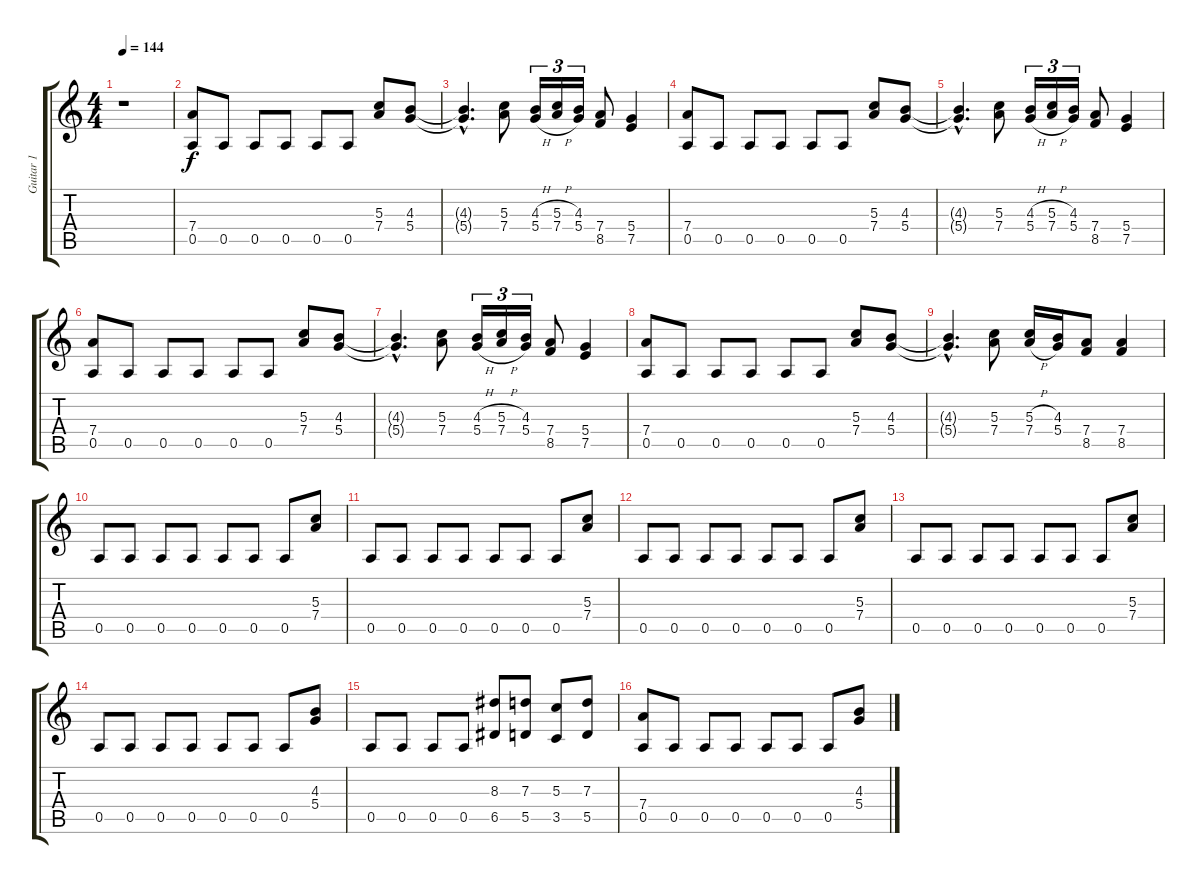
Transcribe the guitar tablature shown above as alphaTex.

\track ("Guitar 1" "Guitar 1") {instrument distortionguitar}
\staff {score tabs}
\tuning (E4 B3 G3 D3 A2 E2) {hide}
\ts (4 4)
\tempo 144
\clef g2
\ks c
r.1{dy f instrument distortionguitar} |
(7.4 0.5).8 0.5.8 0.5.8 0.5.8 0.5.8 0.5.8 (5.3 7.4).8 (4.3 5.4).8 |
(4.3{hac t} 5.4{hac t}).4{d} (5.3 7.4).8 (4.3{h} 5.4{h}).16{tu (3 2)} (5.3{h} 7.4{h}).16{tu (3 2)} (4.3 5.4).16{tu (3 2)} (7.4 8.5).8 (5.4 7.5).4 |
(7.4 0.5).8 0.5.8 0.5.8 0.5.8 0.5.8 0.5.8 (5.3 7.4).8 (4.3 5.4).8 |
(4.3{hac t} 5.4{hac t}).4{d} (5.3 7.4).8 (4.3{h} 5.4{h}).16{tu (3 2)} (5.3{h} 7.4{h}).16{tu (3 2)} (4.3 5.4).16{tu (3 2)} (7.4 8.5).8 (5.4 7.5).4 |
(7.4 0.5).8 0.5.8 0.5.8 0.5.8 0.5.8 0.5.8 (5.3 7.4).8 (4.3 5.4).8 |
(4.3{hac t} 5.4{hac t}).4{d} (5.3 7.4).8 (4.3{h} 5.4{h}).16{tu (3 2)} (5.3{h} 7.4{h}).16{tu (3 2)} (4.3 5.4).16{tu (3 2)} (7.4 8.5).8 (5.4 7.5).4 |
(7.4 0.5).8 0.5.8 0.5.8 0.5.8 0.5.8 0.5.8 (5.3 7.4).8 (4.3 5.4).8 |
(4.3{hac t} 5.4{hac t}).4{d} (5.3 7.4).8 (5.3{h} 7.4{h}).16 (4.3 5.4).16 (7.4 8.5).8 (7.4 8.5).4 |
0.5.8 0.5.8 0.5.8 0.5.8 0.5.8 0.5.8 0.5.8 (5.3 7.4).8 |
0.5.8 0.5.8 0.5.8 0.5.8 0.5.8 0.5.8 0.5.8 (5.3 7.4).8 |
0.5.8 0.5.8 0.5.8 0.5.8 0.5.8 0.5.8 0.5.8 (5.3 7.4).8 |
0.5.8 0.5.8 0.5.8 0.5.8 0.5.8 0.5.8 0.5.8 (5.3 7.4).8 |
0.5.8 0.5.8 0.5.8 0.5.8 0.5.8 0.5.8 0.5.8 (4.3 5.4).8 |
0.5.8 0.5.8 0.5.8 0.5.8 (8.3 6.5).8 (7.3 5.5).8 (5.3 3.5).8 (7.3 5.5).8 |
(7.4 0.5).8 0.5.8 0.5.8 0.5.8 0.5.8 0.5.8 0.5.8 (4.3 5.4).8
